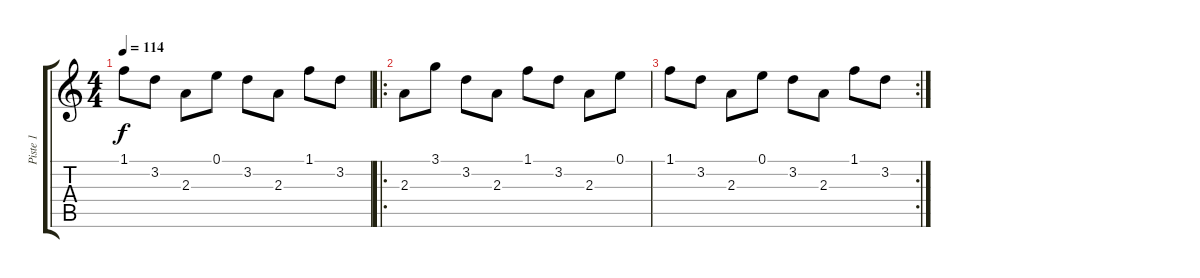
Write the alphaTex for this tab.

\track ("Piste 1" "Piste 1") {instrument acousticguitarsteel}
\staff {score tabs}
\tuning (E4 B3 G3 D3 A2 E2) {hide}
\ts (4 4)
\tempo 114
\clef g2
\ks c
1.1.8{dy f} 3.2.8 2.3.8 0.1.8 3.2.8 2.3.8 1.1.8 3.2.8 |
\ro
2.3.8 3.1.8 3.2.8 2.3.8 1.1.8 3.2.8 2.3.8 0.1.8 |
\rc 2
1.1.8 3.2.8 2.3.8 0.1.8 3.2.8 2.3.8 1.1.8 3.2.8
